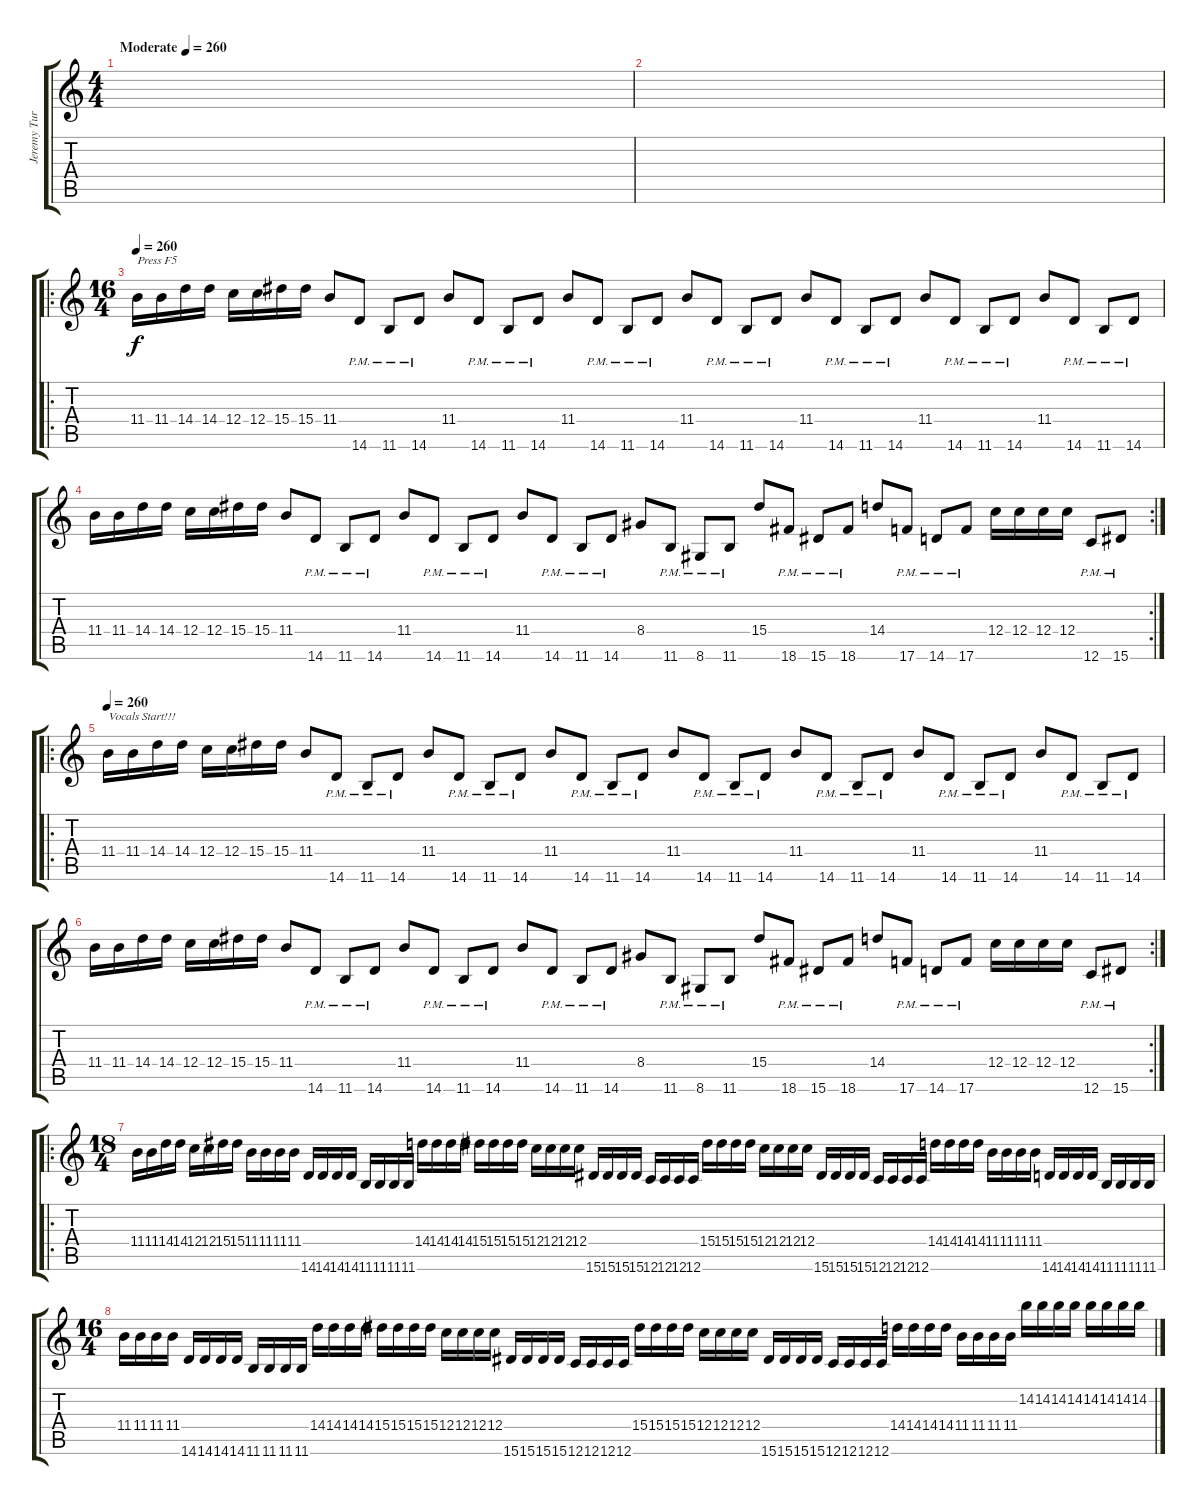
\track ("Jeremy Turner" "Jeremy Tur") {instrument distortionguitar}
\staff {score tabs}
\tuning (D4 A3 F3 C3 G2 C2) {hide}
\ts (4 4)
\tempo (260 "Moderate")
\tempo 140
\tempo (260 "Moderate")
\clef g2
\ks c
|
|
\ro
\ts (16 4)
\tempo 260
11.4.16{txt "Press F5" instrument distortionguitar} 11.4.16 14.4.16 14.4.16 12.4.16 12.4.16 15.4.16 15.4.16 11.4.8 14.6{pm}.8 11.6{pm}.8 14.6{pm}.8 11.4.8 14.6{pm}.8 11.6{pm}.8 14.6{pm}.8 11.4.8 14.6{pm}.8 11.6{pm}.8 14.6{pm}.8 11.4.8 14.6{pm}.8 11.6{pm}.8 14.6{pm}.8 11.4.8 14.6{pm}.8 11.6{pm}.8 14.6{pm}.8 11.4.8 14.6{pm}.8 11.6{pm}.8 14.6{pm}.8 11.4.8 14.6{pm}.8 11.6{pm}.8 14.6{pm}.8 |
\rc 2
11.4.16 11.4.16 14.4.16 14.4.16 12.4.16 12.4.16 15.4.16 15.4.16 11.4.8 14.6{pm}.8 11.6{pm}.8 14.6{pm}.8 11.4.8 14.6{pm}.8 11.6{pm}.8 14.6{pm}.8 11.4.8 14.6{pm}.8 11.6{pm}.8 14.6{pm}.8 8.4.8 11.6{pm}.8 8.6{pm}.8 11.6{pm}.8 15.4.8 18.6{pm}.8 15.6{pm}.8 18.6{pm}.8 14.4.8 17.6{pm}.8 14.6{pm}.8 17.6{pm}.8 12.4.16 12.4.16 12.4.16 12.4.16 12.6{pm}.8 15.6{pm}.8 |
\ro
\tempo 260
11.4.16{txt "Vocals Start!!!" instrument distortionguitar} 11.4.16 14.4.16 14.4.16 12.4.16 12.4.16 15.4.16 15.4.16 11.4.8 14.6{pm}.8 11.6{pm}.8 14.6{pm}.8 11.4.8 14.6{pm}.8 11.6{pm}.8 14.6{pm}.8 11.4.8 14.6{pm}.8 11.6{pm}.8 14.6{pm}.8 11.4.8 14.6{pm}.8 11.6{pm}.8 14.6{pm}.8 11.4.8 14.6{pm}.8 11.6{pm}.8 14.6{pm}.8 11.4.8 14.6{pm}.8 11.6{pm}.8 14.6{pm}.8 11.4.8 14.6{pm}.8 11.6{pm}.8 14.6{pm}.8 |
\rc 2
11.4.16 11.4.16 14.4.16 14.4.16 12.4.16 12.4.16 15.4.16 15.4.16 11.4.8 14.6{pm}.8 11.6{pm}.8 14.6{pm}.8 11.4.8 14.6{pm}.8 11.6{pm}.8 14.6{pm}.8 11.4.8 14.6{pm}.8 11.6{pm}.8 14.6{pm}.8 8.4.8 11.6{pm}.8 8.6{pm}.8 11.6{pm}.8 15.4.8 18.6{pm}.8 15.6{pm}.8 18.6{pm}.8 14.4.8 17.6{pm}.8 14.6{pm}.8 17.6{pm}.8 12.4.16 12.4.16 12.4.16 12.4.16 12.6{pm}.8 15.6{pm}.8 |
\ro
\ts (18 4)
11.4.16 11.4.16 14.4.16 14.4.16 12.4.16 12.4.16 15.4.16 15.4.16 11.4.16 11.4.16 11.4.16 11.4.16 14.6.16 14.6.16 14.6.16 14.6.16 11.6.16 11.6.16 11.6.16 11.6.16 14.4.16 14.4.16 14.4.16 14.4.16 15.4.16 15.4.16 15.4.16 15.4.16 12.4.16 12.4.16 12.4.16 12.4.16 15.6.16 15.6.16 15.6.16 15.6.16 12.6.16 12.6.16 12.6.16 12.6.16 15.4.16 15.4.16 15.4.16 15.4.16 12.4.16 12.4.16 12.4.16 12.4.16 15.6.16 15.6.16 15.6.16 15.6.16 12.6.16 12.6.16 12.6.16 12.6.16 14.4.16 14.4.16 14.4.16 14.4.16 11.4.16 11.4.16 11.4.16 11.4.16 14.6.16 14.6.16 14.6.16 14.6.16 11.6.16 11.6.16 11.6.16 11.6.16 |
\ts (16 4)
11.4.16 11.4.16 11.4.16 11.4.16 14.6.16 14.6.16 14.6.16 14.6.16 11.6.16 11.6.16 11.6.16 11.6.16 14.4.16 14.4.16 14.4.16 14.4.16 15.4.16 15.4.16 15.4.16 15.4.16 12.4.16 12.4.16 12.4.16 12.4.16 15.6.16 15.6.16 15.6.16 15.6.16 12.6.16 12.6.16 12.6.16 12.6.16 15.4.16 15.4.16 15.4.16 15.4.16 12.4.16 12.4.16 12.4.16 12.4.16 15.6.16 15.6.16 15.6.16 15.6.16 12.6.16 12.6.16 12.6.16 12.6.16 14.4.16 14.4.16 14.4.16 14.4.16 11.4.16 11.4.16 11.4.16 11.4.16 14.2.16 14.2.16 14.2.16 14.2.16 14.2.16 14.2.16 14.2.16 14.2.16
